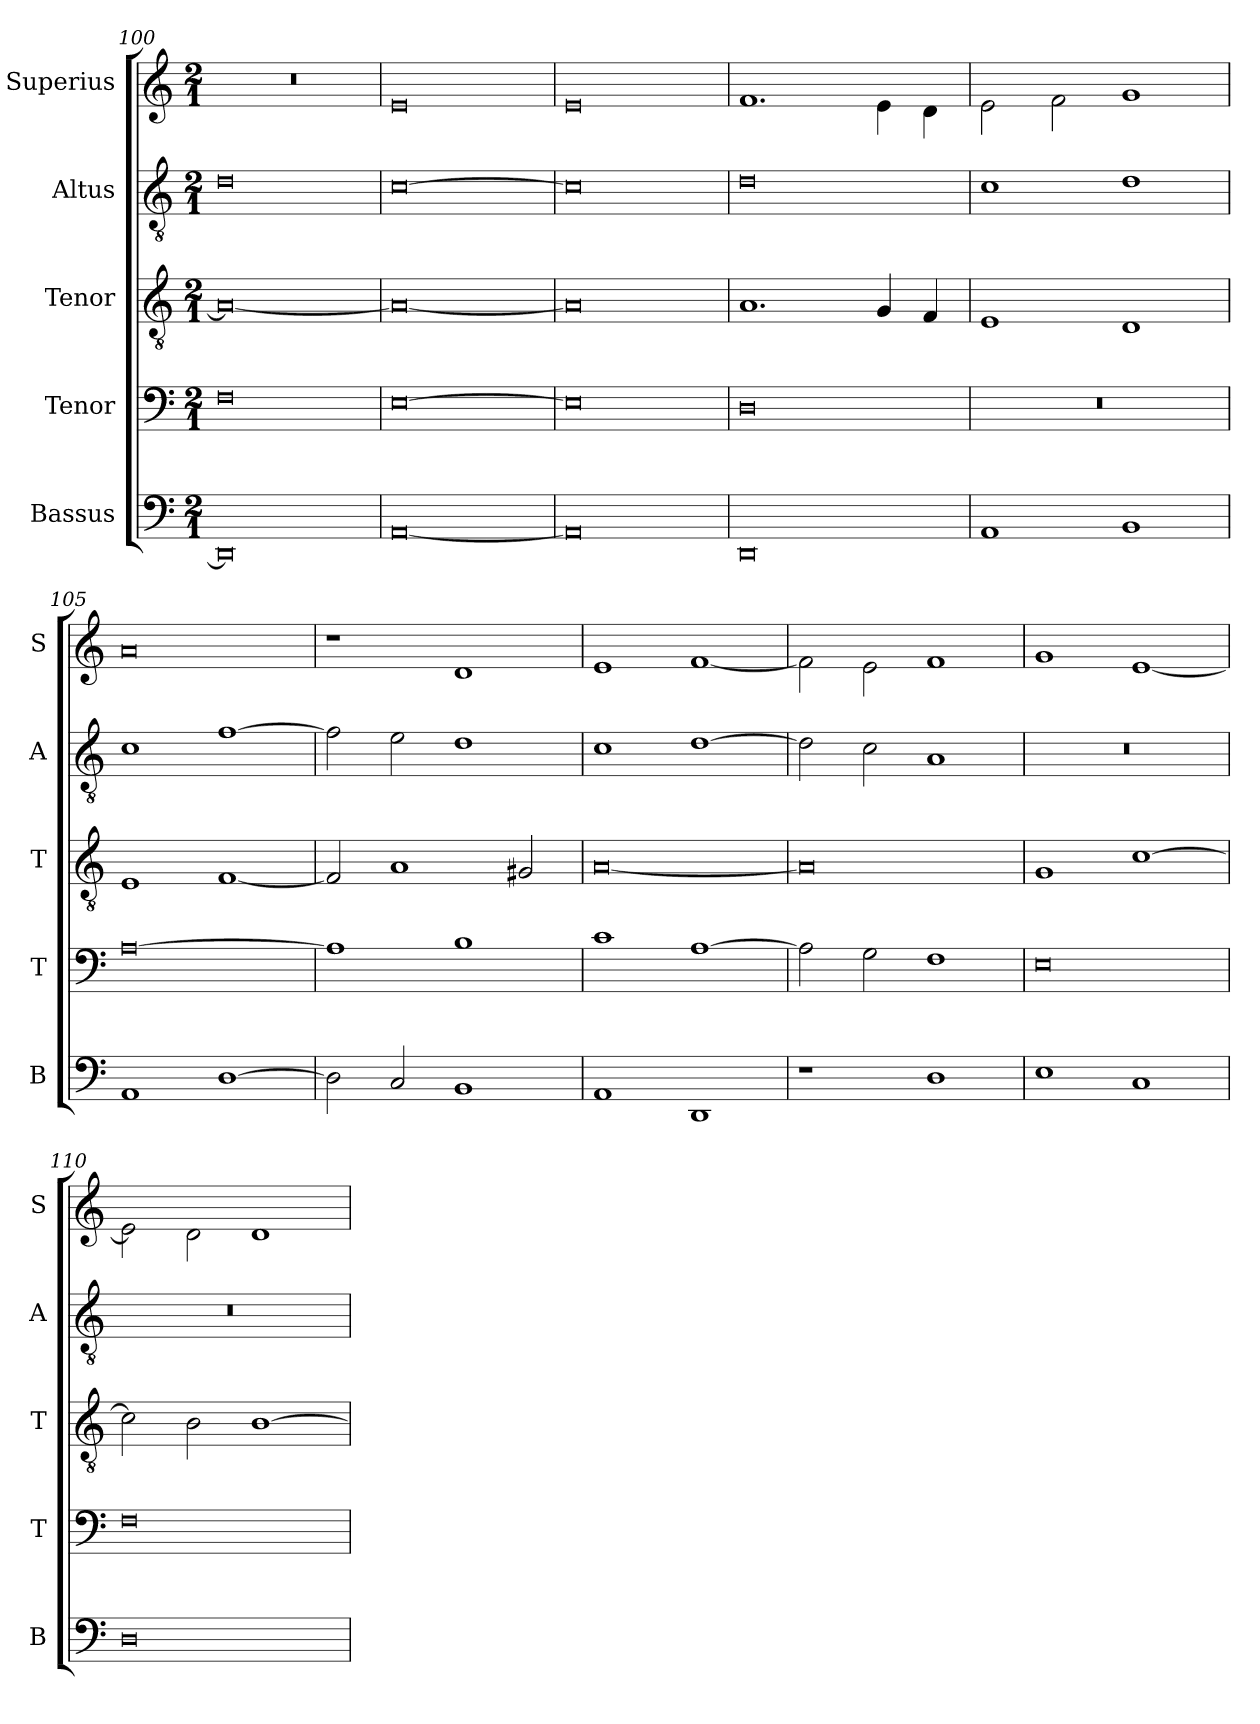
**kern	**kern	**kern	**kern	**kern
*part5	*part4	*part3	*part2	*part1
*staff5	*staff4	*staff3	*staff2	*staff1
*I"Bassus	*I"Tenor	*I"Tenor	*I"Altus	*I"Superius
*I'B	*I'T	*I'T	*I'A	*I'S
*clefF4	*clefF4	*clefGv2	*clefGv2	*clefG2
*k[]	*k[]	*k[]	*k[]	*k[]
*M2/1	*M2/1	*M2/1	*M2/1	*M2/1
=100	=100	=100	=100	=100
0DD]	0F	0A_	0d	0r
=101	=101	=101	=101	=101
[0AA	[0E	0A_	[0c	0e
=102	=102	=102	=102	=102
0AA]	0E]	0A]	0c]	0e
=103	=103	=103	=103	=103
0DD	0D	1.A	0d	1.f
.	.	4G/	.	4e\
.	.	4F/	.	4d\
=104	=104	=104	=104	=104
1AA	0r	1E	1c	2e\
.	.	.	.	2f\
1BB	.	1D	1d	1g
=105	=105	=105	=105	=105
1AA	[0A	1E	1c	0a
[1D	.	[1F	[1f	.
=106	=106	=106	=106	=106
2D\]	1A]	2F/]	2f\]	1r
2C/	.	1A	2e\	.
1BB	1B	.	1d	1d
.	.	2G#X/	.	.
=107	=107	=107	=107	=107
1AA	1c	[0A	1c	1e
1DD	[1A	.	[1d	[1f
=108	=108	=108	=108	=108
1r	2A\]	0A]	2d\]	2f\]
.	2G\	.	2c\	2e\
1D	1F	.	1A	1f
=109	=109	=109	=109	=109
1E	0E	1G	0r	1g
1C	.	[1c	.	[1e
=110	=110	=110	=110	=110
0D	0F	2c\]	0r	2e\]
.	.	2B\	.	2d\
.	.	[1B	.	1d
=	=	=	=	=
*-	*-	*-	*-	*-
